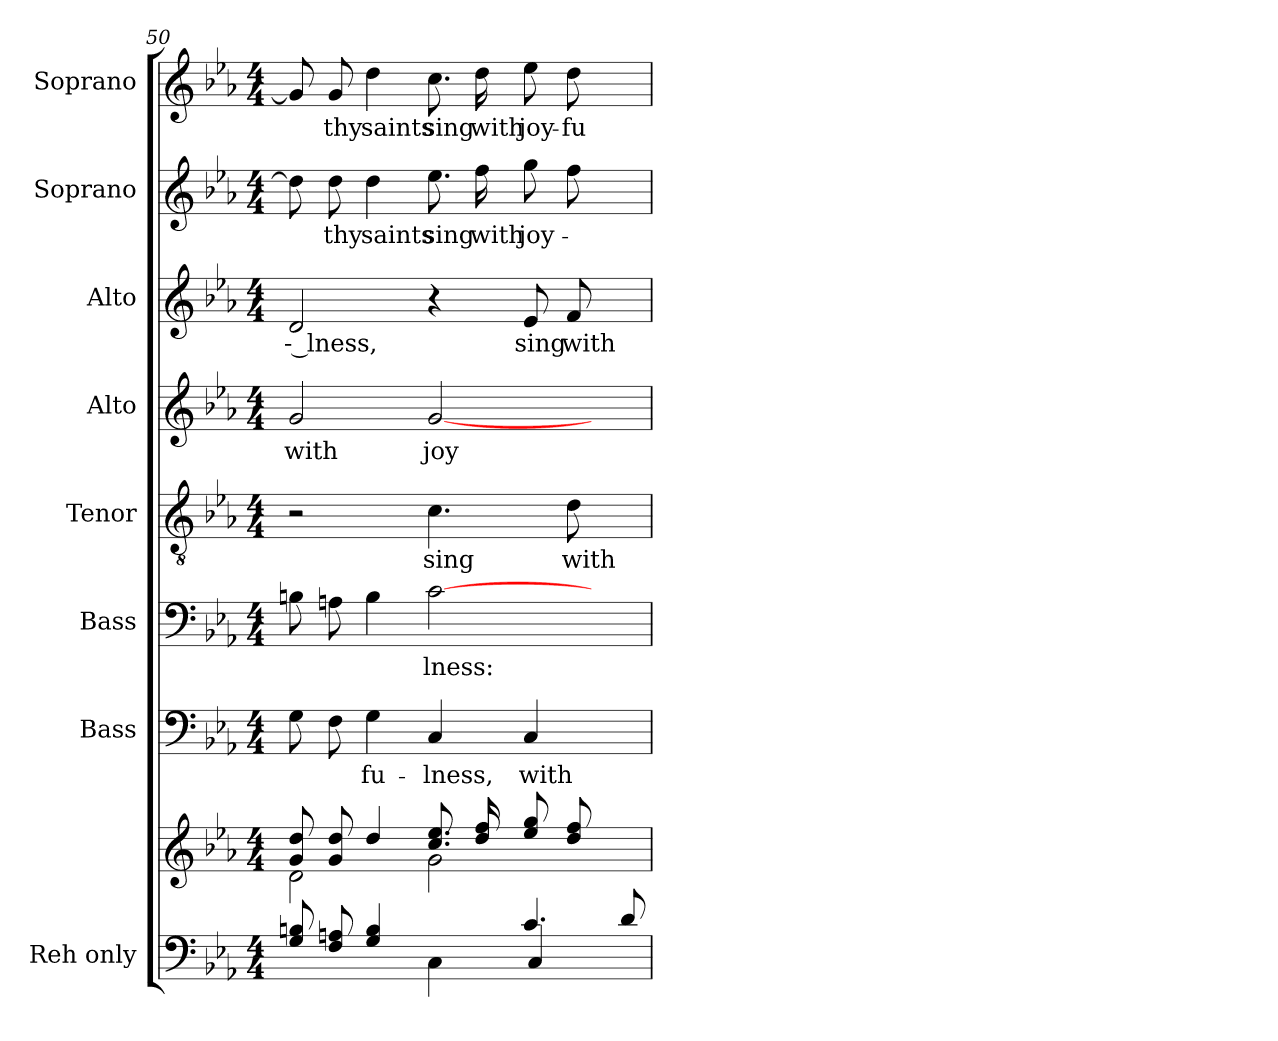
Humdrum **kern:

**kern	**kern	**kern	**text	**kern	**text	**kern	**text	**kern	**text	**kern	**text	**kern	**text	**kern	**text
*part8	*part8	*part7	*part7	*part6	*part6	*part5	*part5	*part4	*part4	*part3	*part3	*part2	*part2	*part1	*part1
*staff9	*staff8	*staff7	*staff7	*staff6	*staff6	*staff5	*staff5	*staff4	*staff4	*staff3	*staff3	*staff2	*staff2	*staff1	*staff1
*I"Reh only	*	*I"Bass	*	*I"Bass	*	*I"Tenor	*	*I"Alto	*	*I"Alto	*	*I"Soprano	*	*I"Soprano	*
*I'Reh only	*	*I'B.	*	*I'B.	*	*I'T.	*	*I'A.	*	*I'A.	*	*I'S.	*	*I'S.	*
!!LO:PB:g=z
*clefF4	*clefG2	*clefF4	*	*clefF4	*	*clefGv2	*	*clefG2	*	*clefG2	*	*clefG2	*	*clefG2	*
*	*	*	*	*	*	*ITrd7c12	*	*	*	*	*	*	*	*	*
*k[b-e-a-]	*k[b-e-a-]	*k[b-e-a-]	*	*k[b-e-a-]	*	*k[b-e-a-]	*	*k[b-e-a-]	*	*k[b-e-a-]	*	*k[b-e-a-]	*	*k[b-e-a-]	*
*E-:	*E-:	*E-:	*	*E-:	*	*E-:	*	*E-:	*	*E-:	*	*E-:	*	*E-:	*
*M4/4	*M4/4	*M4/4	*	*M4/4	*	*M4/4	*	*M4/4	*	*M4/4	*	*M4/4	*	*M4/4	*
=50	=50	=50	=50	=50	=50	=50	=50	=50	=50	=50	=50	=50	=50	=50	=50
*^	*^	*	*	*	*	*	*	*	*	*	*	*	*	*	*
!	!	!	!	!	!	!	!	!	!	!	!LO:LY:b:color=#000000	!	!	!	!	!	!
!	!	!	!	!	!	!	!	!	!	!	!	!	!LO:LY:b:color=#000000	!	!	!	!
8Gi/ 8Bni	2ryy	8gi/ 8ddi	2di\	8Gi\	.	8Bni\	.	2r	.	2gi/	with	2di/	-- lness,	8ddi\]	.	8gi/]	.
!	!	!	!	!	!	!	!	!	!	!	!	!	!	!	!LO:LY:b:color=#000000	!	!
!	!	!	!	!	!	!	!	!	!	!	!	!	!	!	!	!	!LO:LY:b:color=#000000
8Fi/ 8Ani	.	8gi/ 8ddi	.	8Fi\	.	8Ani\	.	.	.	.	.	.	.	8ddi\	thy	8gi/	thy
!	!	!	!	!	!LO:LY:b:color=#000000	!	!	!	!	!	!	!	!	!	!	!	!
!	!	!	!	!	!	!	!	!	!	!	!	!	!	!	!LO:LY:b:color=#000000	!	!
!	!	!	!	!	!	!	!	!	!	!	!	!	!	!	!	!	!LO:LY:b:color=#000000
4Gi/ 4Bi	.	4ddi/	.	4Gi\	-fu-	4Bi\	.	.	.	.	.	.	.	4ddi\	saints	4ddi\	saints
!	!	!	!	!	!LO:LY:b:color=#000000	!	!	!	!	!	!	!	!	!	!	!	!
!	!	!	!	!	!	!	!LO:LY:b:color=#000000	!	!	!	!	!	!	!	!	!	!
!	!	!	!	!	!	!	!	!	!LO:LY:b:color=#000000	!	!	!	!	!	!	!	!
!	!	!	!	!	!	!	!	!	!	!	!LO:LY:b:color=#000000	!	!	!	!	!	!
!	!	!	!	!	!	!	!	!	!	!	!	!	!	!	!LO:LY:b:color=#000000	!	!
!	!	!	!	!	!	!	!	!	!	!	!	!	!	!	!	!	!LO:LY:b:color=#000000
4ryy	4Ci\	8.cci/ 8.ee-i	2gi\	4Ci/	-lness,	[2ci\	-lness:	4.Ci\	sing	[2gi/	joy-	4r	.	8.ee-i\	sing	8.cci\	sing
!	!	!	!	!	!	!	!	!	!	!	!	!	!	!	!LO:LY:b:color=#000000	!	!
!	!	!	!	!	!	!	!	!	!	!	!	!	!	!	!	!	!LO:LY:b:color=#000000
.	.	16ddi/ 16ffi	.	.	.	.	.	.	.	.	.	.	.	16ffi\	with	16ddi\	with
!	!	!	!	!	!LO:LY:b:color=#000000	!	!	!	!	!	!	!	!	!	!	!	!
!	!	!	!	!	!	!	!	!	!	!	!	!	!LO:LY:b:color=#000000	!	!	!	!
!	!	!	!	!	!	!	!	!	!	!	!	!	!	!	!LO:LY:b:color=#000000	!	!
!	!	!	!	!	!	!	!	!	!	!	!	!	!	!	!	!	!LO:LY:b:color=#000000
4.ci/	4Ci/	8ee-i/ 8ggi	.	4Ci/	with	.	.	.	.	.	.	8e-i/	sing	8ggi\	joy-	8ee-i\	joy-
!	!	!	!	!	!	!	!	!	!LO:LY:b:color=#000000	!	!	!	!	!	!	!	!
!	!	!	!	!	!	!	!	!	!	!	!	!	!LO:LY:b:color=#000000	!	!	!	!
!	!	!	!	!	!	!	!	!	!	!	!	!	!	!	!	!	!LO:LY:b:color=#000000
.	.	8ddi/ 8ffi	.	.	.	.	.	8Di\	with	.	.	8fi/	with	8ffi\	.	8ddi\	-fu-
.	4ryy	4ryy	4ryy	4ryy	.	4ryy	.	4ryy	.	4ryy	.	4ryy	.	4ryy	.	4ryy	.
8di/	.	.	.	.	.	.	.	.	.	.	.	.	.	.	.	.	.
*v	*v	*	*	*	*	*	*	*	*	*	*	*	*	*	*	*	*
*	*v	*v	*	*	*	*	*	*	*	*	*	*	*	*	*	*
=	=	=	=	=	=	=	=	=	=	=	=	=	=	=	=
*-	*-	*-	*-	*-	*-	*-	*-	*-	*-	*-	*-	*-	*-	*-	*-
